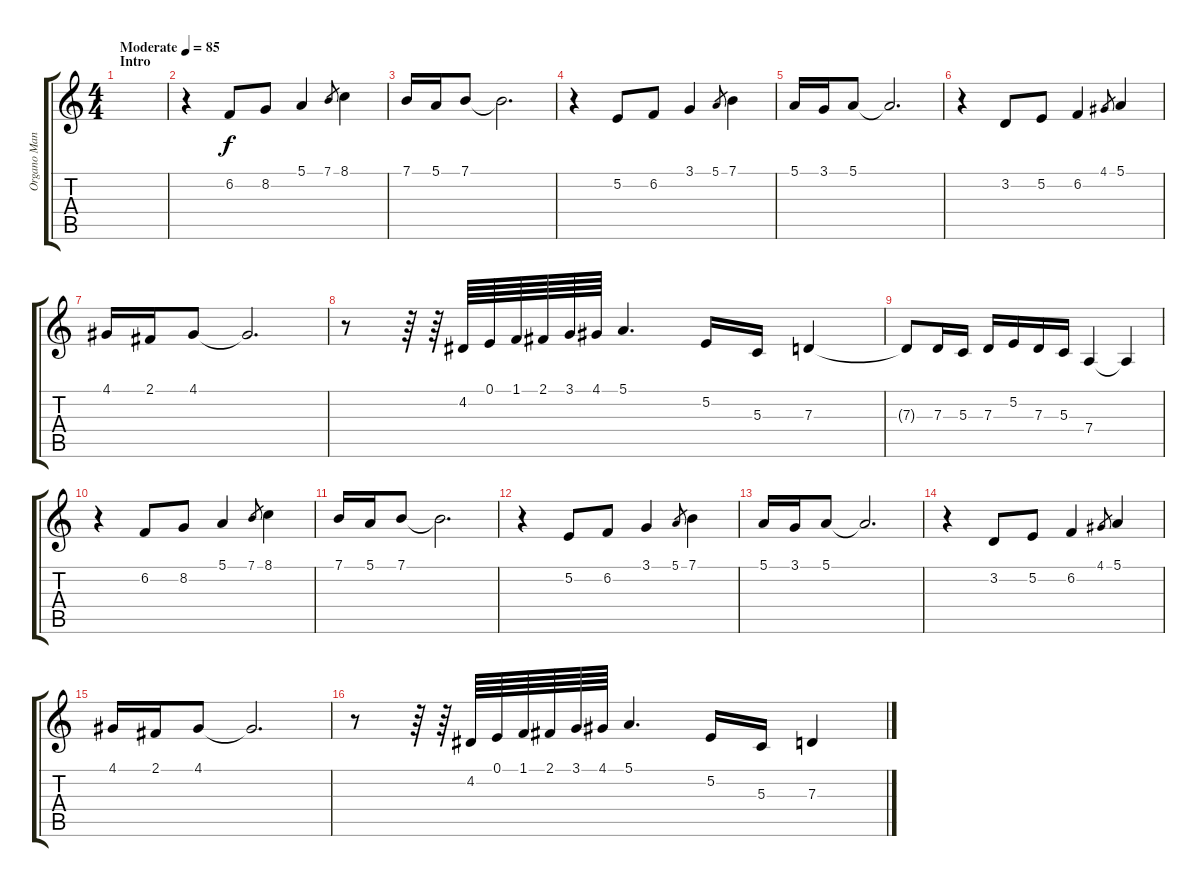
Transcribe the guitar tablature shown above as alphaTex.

\track ("Organo Mano Der." "Organo Man") {instrument drawbarorgan}
\staff {score tabs}
\tuning (E4 B3 G3 D3 A2 E2) {hide}
\ts (4 4)
\section ("" "Intro")
\tempo (85 "Moderate")
\clef g2
\ks c
|
r.4 6.2.8 8.2.8 5.1.4 7.1.8{gr} 8.1.4 |
7.1.16 5.1.16 7.1.8 7.1{t}.2{d} |
r.4 5.2.8 6.2.8 3.1.4 5.1.8{gr} 7.1.4 |
5.1.16 3.1.16 5.1.8 5.1{t}.2{d} |
r.4 3.2.8 5.2.8 6.2.4 4.1.8{gr} 5.1.4 |
4.1.16 2.1.16 4.1.8 4.1{t}.2{d} |
r.8 r.64 r.64 4.2.64 0.1.64 1.1.64 2.1.64 3.1.64 4.1.64 5.1.4{d} 5.2.16 5.3.16 7.3.4 |
7.3{t}.8 7.3.16 5.3.16 7.3.16 5.2.16 7.3.16 5.3.16 7.4.4 7.4{t}.4 |
r.4 6.2.8 8.2.8 5.1.4 7.1.8{gr} 8.1.4 |
7.1.16 5.1.16 7.1.8 7.1{t}.2{d} |
r.4 5.2.8 6.2.8 3.1.4 5.1.8{gr} 7.1.4 |
5.1.16 3.1.16 5.1.8 5.1{t}.2{d} |
r.4 3.2.8 5.2.8 6.2.4 4.1.8{gr} 5.1.4 |
4.1.16 2.1.16 4.1.8 4.1{t}.2{d} |
r.8 r.64 r.64 4.2.64 0.1.64 1.1.64 2.1.64 3.1.64 4.1.64 5.1.4{d} 5.2.16 5.3.16 7.3.4
